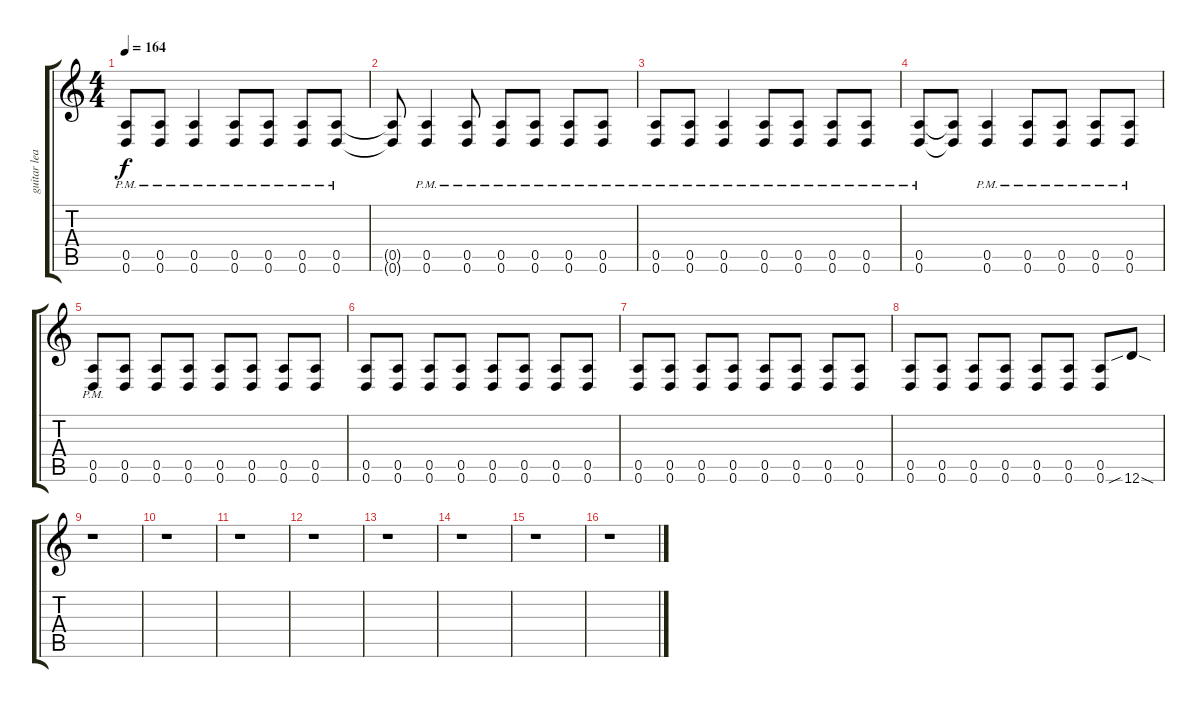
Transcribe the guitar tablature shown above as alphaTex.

\track ("guitar lead" "guitar lea") {instrument distortionguitar}
\staff {score tabs}
\tuning (E4 B3 G3 D3 A2 D2) {hide}
\ts (4 4)
\tempo 164
\clef g2
\ks c
(0.5{pm} 0.6{pm}).8{dy f} (0.5{pm} 0.6{pm}).8 (0.5{pm} 0.6{pm}).4 (0.5{pm} 0.6{pm}).8 (0.5{pm} 0.6{pm}).8 (0.5{pm} 0.6{pm}).8 (0.5{pm} 0.6{pm}).8 |
(0.5{t} 0.6{t}).8 (0.5{pm} 0.6{pm}).4 (0.5{pm} 0.6{pm}).8 (0.5{pm} 0.6{pm}).8 (0.5{pm} 0.6{pm}).8 (0.5{pm} 0.6{pm}).8 (0.5{pm} 0.6{pm}).8 |
(0.5{pm} 0.6{pm}).8 (0.5{pm} 0.6{pm}).8 (0.5{pm} 0.6{pm}).4 (0.5{pm} 0.6{pm}).8 (0.5{pm} 0.6{pm}).8 (0.5{pm} 0.6{pm}).8 (0.5{pm} 0.6{pm}).8 |
(0.5{pm} 0.6{pm}).8 (0.5{t} 0.6{t}).8 (0.5{pm} 0.6{pm}).4 (0.5{pm} 0.6{pm}).8 (0.5{pm} 0.6{pm}).8 (0.5{pm} 0.6{pm}).8 (0.5{pm} 0.6{pm}).8 |
(0.5 0.6{pm}).8 (0.5 0.6).8 (0.5 0.6).8 (0.5 0.6).8 (0.5 0.6).8 (0.5 0.6).8 (0.5 0.6).8 (0.5 0.6).8 |
(0.5 0.6).8 (0.5 0.6).8 (0.5 0.6).8 (0.5 0.6).8 (0.5 0.6).8 (0.5 0.6).8 (0.5 0.6).8 (0.5 0.6).8 |
(0.5 0.6).8 (0.5 0.6).8 (0.5 0.6).8 (0.5 0.6).8 (0.5 0.6).8 (0.5 0.6).8 (0.5 0.6).8 (0.5 0.6).8 |
(0.5 0.6).8 (0.5 0.6).8 (0.5 0.6).8 (0.5 0.6).8 (0.5 0.6).8 (0.5 0.6).8 (0.5 0.6).8 12.6{sib sod}.8 |
r.1 |
r.1 |
r.1 |
r.1 |
r.1 |
r.1 |
r.1 |
r.1
